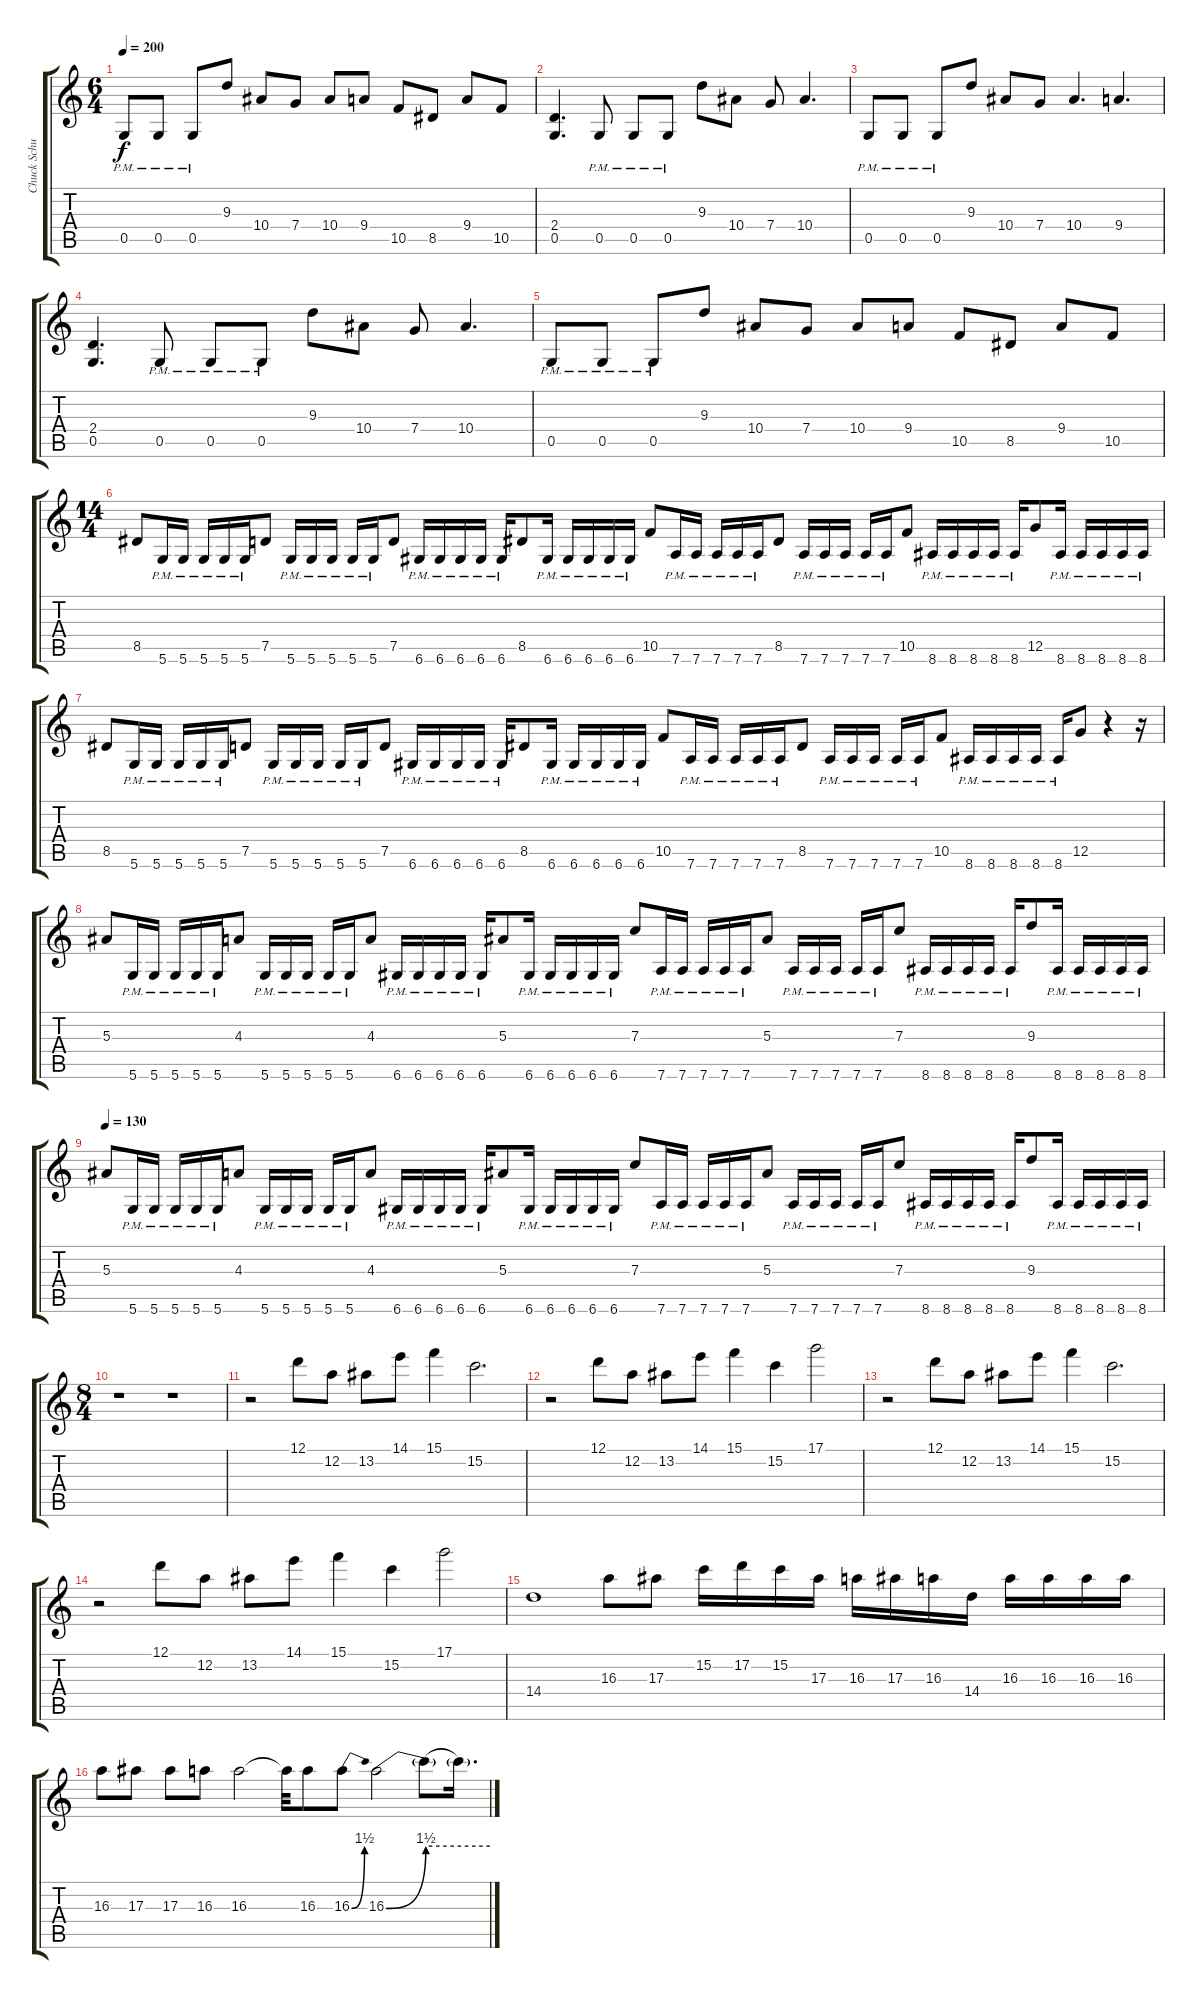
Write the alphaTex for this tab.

\track ("Chuck Schuldiner" "Chuck Schu") {instrument distortionguitar}
\staff {score tabs}
\tuning (D4 A3 F3 C3 G2 D2) {hide}
\ts (6 4)
\tempo 200
\clef g2
\ks c
0.5{pm}.8{dy f} 0.5{pm}.8 0.5{pm}.8 9.3.8 10.4.8 7.4.8 10.4.8 9.4.8 10.5.8 8.5.8 9.4.8 10.5.8 |
(2.4 0.5).4{d} 0.5{pm}.8 0.5{pm}.8 0.5{pm}.8 9.3.8 10.4.8 7.4.8 10.4.4{d} |
0.5{pm}.8 0.5{pm}.8 0.5{pm}.8 9.3.8 10.4.8 7.4.8 10.4.4{d} 9.4.4{d} |
(2.4 0.5).4{d} 0.5{pm}.8 0.5{pm}.8 0.5{pm}.8 9.3.8 10.4.8 7.4.8 10.4.4{d} |
0.5{pm}.8 0.5{pm}.8 0.5{pm}.8 9.3.8 10.4.8 7.4.8 10.4.8 9.4.8 10.5.8 8.5.8 9.4.8 10.5.8 |
\ts (14 4)
8.5.8 5.6{pm}.16 5.6{pm}.16 5.6{pm}.16 5.6{pm}.16 5.6{pm}.16 7.5.8 5.6{pm}.16 5.6{pm}.16 5.6{pm}.16 5.6{pm}.16 5.6{pm}.16 7.5.8 6.6{pm}.16 6.6{pm}.16 6.6{pm}.16 6.6{pm}.16 6.6{pm}.16 8.5.8 6.6{pm}.16 6.6{pm}.16 6.6{pm}.16 6.6{pm}.16 6.6{pm}.16 10.5.8 7.6{pm}.16 7.6{pm}.16 7.6{pm}.16 7.6{pm}.16 7.6{pm}.16 8.5.8 7.6{pm}.16 7.6{pm}.16 7.6{pm}.16 7.6{pm}.16 7.6{pm}.16 10.5.8 8.6{pm}.16 8.6{pm}.16 8.6{pm}.16 8.6{pm}.16 8.6{pm}.16 12.5.8 8.6{pm}.16 8.6{pm}.16 8.6{pm}.16 8.6{pm}.16 8.6{pm}.16 |
8.5.8 5.6{pm}.16 5.6{pm}.16 5.6{pm}.16 5.6{pm}.16 5.6{pm}.16 7.5.8 5.6{pm}.16 5.6{pm}.16 5.6{pm}.16 5.6{pm}.16 5.6{pm}.16 7.5.8 6.6{pm}.16 6.6{pm}.16 6.6{pm}.16 6.6{pm}.16 6.6{pm}.16 8.5.8 6.6{pm}.16 6.6{pm}.16 6.6{pm}.16 6.6{pm}.16 6.6{pm}.16 10.5.8 7.6{pm}.16 7.6{pm}.16 7.6{pm}.16 7.6{pm}.16 7.6{pm}.16 8.5.8 7.6{pm}.16 7.6{pm}.16 7.6{pm}.16 7.6{pm}.16 7.6{pm}.16 10.5.8 8.6{pm}.16 8.6{pm}.16 8.6{pm}.16 8.6{pm}.16 8.6{pm}.16 12.5.8 r.4 r.16 |
5.3.8 5.6{pm}.16 5.6{pm}.16 5.6{pm}.16 5.6{pm}.16 5.6{pm}.16 4.3.8 5.6{pm}.16 5.6{pm}.16 5.6{pm}.16 5.6{pm}.16 5.6{pm}.16 4.3.8 6.6{pm}.16 6.6{pm}.16 6.6{pm}.16 6.6{pm}.16 6.6{pm}.16 5.3.8 6.6{pm}.16 6.6{pm}.16 6.6{pm}.16 6.6{pm}.16 6.6{pm}.16 7.3.8 7.6{pm}.16 7.6{pm}.16 7.6{pm}.16 7.6{pm}.16 7.6{pm}.16 5.3.8 7.6{pm}.16 7.6{pm}.16 7.6{pm}.16 7.6{pm}.16 7.6{pm}.16 7.3.8 8.6{pm}.16 8.6{pm}.16 8.6{pm}.16 8.6{pm}.16 8.6{pm}.16 9.3.8 8.6{pm}.16 8.6{pm}.16 8.6{pm}.16 8.6{pm}.16 8.6{pm}.16 |
\tempo 130
5.3.8 5.6{pm}.16 5.6{pm}.16 5.6{pm}.16 5.6{pm}.16 5.6{pm}.16 4.3.8 5.6{pm}.16 5.6{pm}.16 5.6{pm}.16 5.6{pm}.16 5.6{pm}.16 4.3.8 6.6{pm}.16 6.6{pm}.16 6.6{pm}.16 6.6{pm}.16 6.6{pm}.16 5.3.8 6.6{pm}.16 6.6{pm}.16 6.6{pm}.16 6.6{pm}.16 6.6{pm}.16 7.3.8 7.6{pm}.16 7.6{pm}.16 7.6{pm}.16 7.6{pm}.16 7.6{pm}.16 5.3.8 7.6{pm}.16 7.6{pm}.16 7.6{pm}.16 7.6{pm}.16 7.6{pm}.16 7.3.8 8.6{pm}.16 8.6{pm}.16 8.6{pm}.16 8.6{pm}.16 8.6{pm}.16 9.3.8 8.6{pm}.16 8.6{pm}.16 8.6{pm}.16 8.6{pm}.16 8.6{pm}.16 |
\ts (8 4)
r.1 r.1 |
r.2 12.1.8 12.2.8 13.2.8 14.1.8 15.1.4 15.2.2{d} |
r.2 12.1.8 12.2.8 13.2.8 14.1.8 15.1.4 15.2.4 17.1.2 |
r.2 12.1.8 12.2.8 13.2.8 14.1.8 15.1.4 15.2.2{d} |
r.2 12.1.8 12.2.8 13.2.8 14.1.8 15.1.4 15.2.4 17.1.2 |
14.4.1 16.3.8 17.3.8 15.2.16 17.2.16 15.2.16 17.3.16 16.3.16 17.3.16 16.3.16 14.4.16 16.3.16 16.3.16 16.3.16 16.3.16 |
16.3.8 17.3.8 17.3.8 16.3.8 16.3.2 16.3{t}.32 16.3.8 16.3{be (bend 0 0 60 6)}.8 16.3{be (bend 0 0 60 6)}.2 16.3{be (hold 0 6 60 6) t}.8 16.3{t}.16{d}
